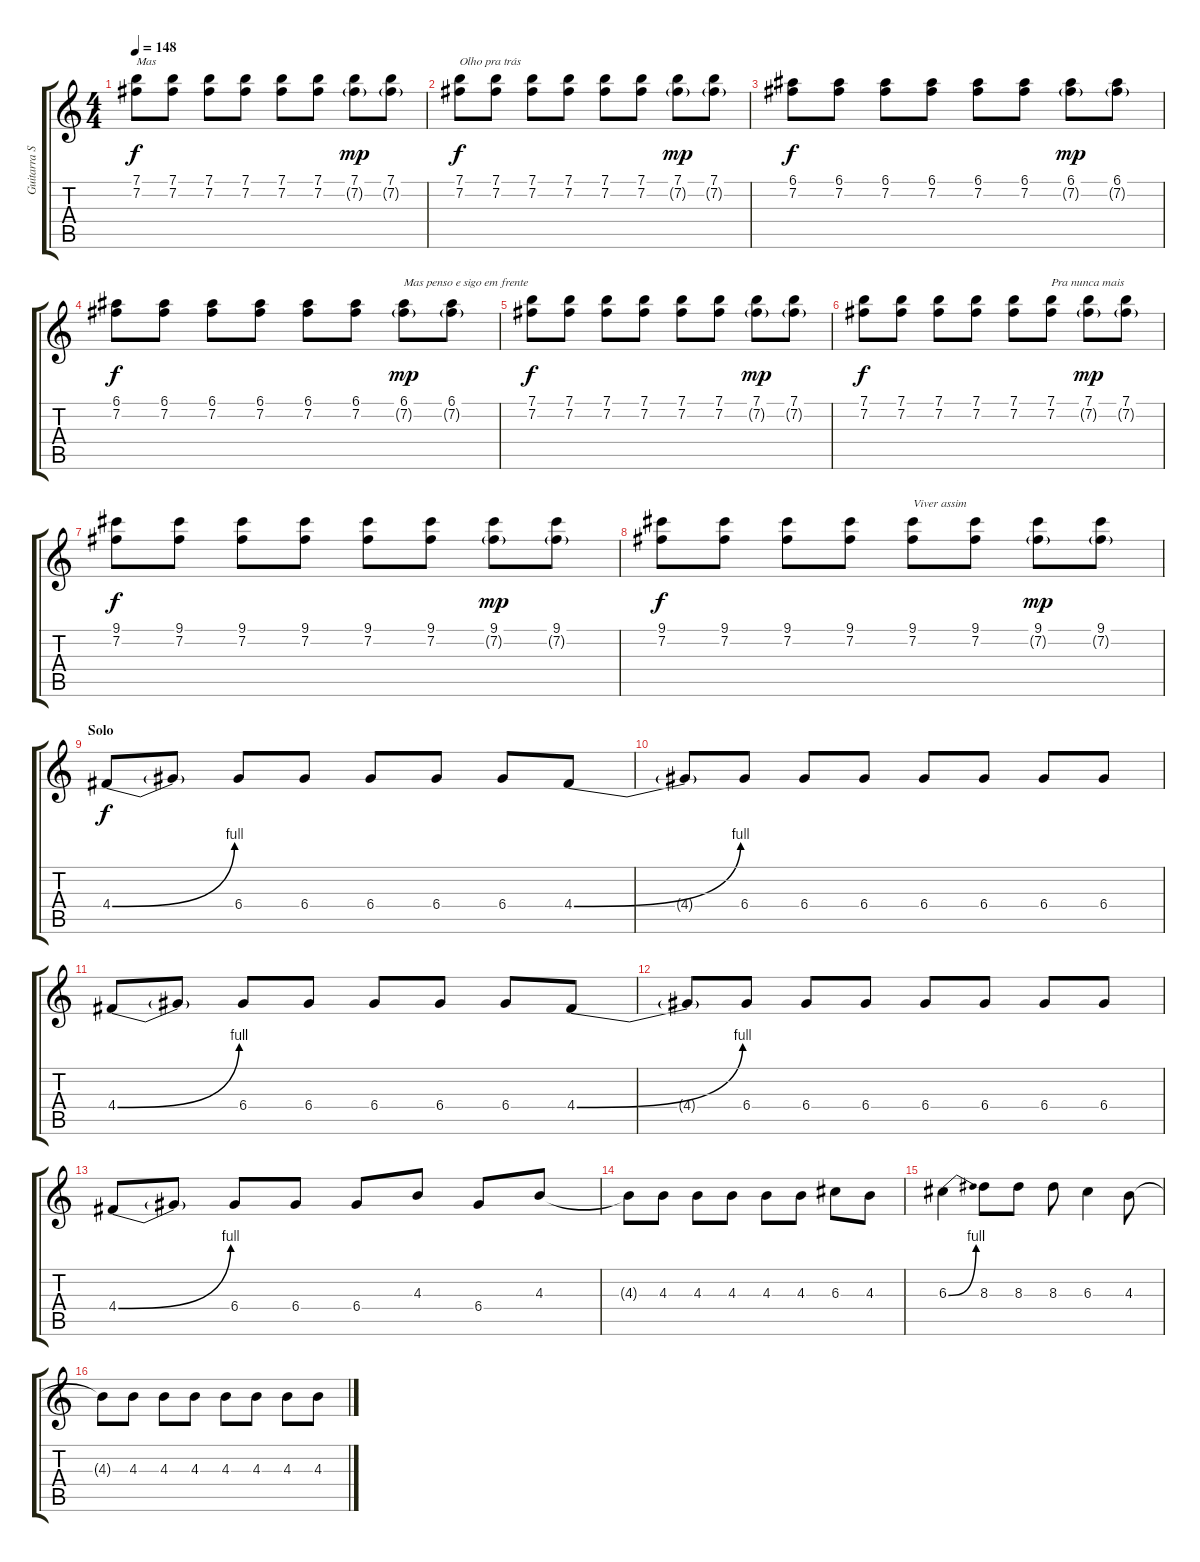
\track ("Guitarra Solo" "Guitarra S") {instrument distortionguitar}
\staff {score tabs}
\tuning (E4 B3 G3 D3 A2 E2) {hide}
\ts (4 4)
\tempo 148
\clef g2
\ks c
(7.1 7.2).8{txt "Mas" dy f} (7.1 7.2).8 (7.1 7.2).8 (7.1 7.2).8 (7.1 7.2).8 (7.1 7.2).8 (7.1 7.2{g}).8{dy mp} (7.1 7.2{g}).8 |
(7.1 7.2).8{txt "Olho pra trás" dy f} (7.1 7.2).8 (7.1 7.2).8 (7.1 7.2).8 (7.1 7.2).8 (7.1 7.2).8 (7.1 7.2{g}).8{dy mp} (7.1 7.2{g}).8 |
(6.1 7.2).8{dy f} (6.1 7.2).8 (6.1 7.2).8 (6.1 7.2).8 (6.1 7.2).8 (6.1 7.2).8 (6.1 7.2{g}).8{dy mp} (6.1 7.2{g}).8 |
(6.1 7.2).8{dy f} (6.1 7.2).8 (6.1 7.2).8 (6.1 7.2).8 (6.1 7.2).8 (6.1 7.2).8 (6.1 7.2{g}).8{txt "Mas penso e sigo em frente" dy mp} (6.1 7.2{g}).8 |
(7.1 7.2).8{dy f} (7.1 7.2).8 (7.1 7.2).8 (7.1 7.2).8 (7.1 7.2).8 (7.1 7.2).8 (7.1 7.2{g}).8{dy mp} (7.1 7.2{g}).8 |
(7.1 7.2).8{dy f} (7.1 7.2).8 (7.1 7.2).8 (7.1 7.2).8 (7.1 7.2).8 (7.1 7.2).8{txt "Pra nunca mais"} (7.1 7.2{g}).8{dy mp} (7.1 7.2{g}).8 |
(9.1 7.2).8{dy f} (9.1 7.2).8 (9.1 7.2).8 (9.1 7.2).8 (9.1 7.2).8 (9.1 7.2).8 (9.1 7.2{g}).8{dy mp} (9.1 7.2{g}).8 |
(9.1 7.2).8{dy f} (9.1 7.2).8 (9.1 7.2).8 (9.1 7.2).8 (9.1 7.2).8{txt "Viver assim"} (9.1 7.2).8 (9.1 7.2{g}).8{dy mp} (9.1 7.2{g}).8 |
\section ("" "Solo")
4.4{be (bend 0 0 60 4)}.8{dy f volume 13} 4.4{t}.8 6.4.8 6.4.8 6.4.8 6.4.8 6.4.8 4.4{be (bend 0 0 60 4)}.8 |
4.4{t}.8 6.4.8 6.4.8 6.4.8 6.4.8 6.4.8 6.4.8 6.4.8 |
4.4{be (bend 0 0 60 4)}.8 4.4{t}.8 6.4.8 6.4.8 6.4.8 6.4.8 6.4.8 4.4{be (bend 0 0 60 4)}.8 |
4.4{t}.8 6.4.8 6.4.8 6.4.8 6.4.8 6.4.8 6.4.8 6.4.8 |
4.4{be (bend 0 0 60 4)}.8 4.4{t}.8 6.4.8 6.4.8 6.4.8 4.3.8 6.4.8 4.3.8 |
4.3{t}.8 4.3.8 4.3.8 4.3.8 4.3.8 4.3.8 6.3.8 4.3.8 |
6.3{be (bend 0 0 60 4)}.4 8.3.8 8.3.8 8.3.8 6.3.4 4.3.8 |
4.3{t}.8 4.3.8 4.3.8 4.3.8 4.3.8 4.3.8 4.3.8 4.3.8
